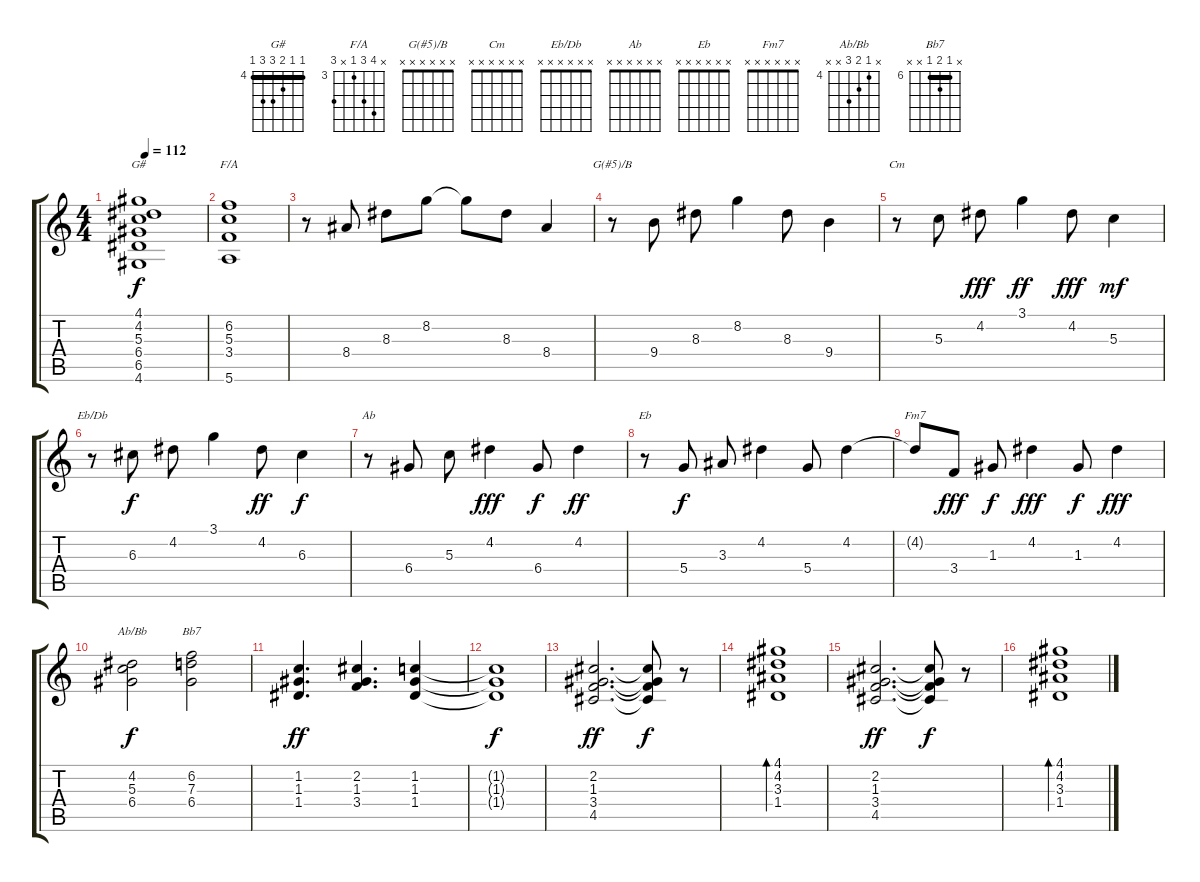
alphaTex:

\track "" {instrument electricguitarclean}
\staff {score tabs}
\tuning (E4 B3 G3 D3 A2 E2) {hide}
\chord ("G#" 4 4 5 6 6 4) {firstfret 4 barre 4}
\chord ("F/A" x 6 5 3 x 5) {firstfret 3}
\chord ("G(#5)/B" x x x x x x)
\chord ("Cm" x x x x x x)
\chord ("Eb/Db" x x x x x x)
\chord ("Ab" x x x x x x)
\chord ("Eb" x x x x x x)
\chord ("Fm7" x x x x x x)
\chord ("Ab/Bb" x 4 5 6 x x) {firstfret 4}
\chord ("Bb7" x 6 7 6 x x) {firstfret 6 barre 6}
\ts (4 4)
\tempo 112
\clef g2
\ks c
(4.1 4.2 5.3 6.4 6.5 4.6).1{ch "G#" dy f} |
(6.2 5.3 3.4 5.6).1{ch "F/A"} |
r.8 8.4.8 8.3.8 8.2.8 8.2{t}.8 8.3.8 8.4.4 |
r.8{ch "G(#5)/B"} 9.4.8 8.3.8 8.2.4 8.3.8 9.4.4 |
r.8{ch "Cm"} 5.3.8 4.2.8{dy fff} 3.1.4{dy ff} 4.2.8{dy fff} 5.3.4{dy mf} |
r.8{ch "Eb/Db"} 6.3.8{dy f} 4.2.8 3.1.4 4.2.8{dy ff} 6.3.4{dy f} |
r.8{ch "Ab"} 6.4.8 5.3.8 4.2.4{dy fff} 6.4.8{dy f} 4.2.4{dy ff} |
r.8{ch "Eb"} 5.4.8{dy f} 3.3.8 4.2.4 5.4.8 4.2.4 |
4.2{t}.8{ch "Fm7"} 3.4.8{dy fff} 1.3.8{dy f} 4.2.4{dy fff} 1.3.8{dy f} 4.2.4{dy fff} |
(4.2 5.3 6.4).2{ch "Ab/Bb" dy f} (6.2 7.3 6.4).2{ch "Bb7"} |
(1.2 1.3 1.4).4{d dy ff} (2.2 1.3 3.4).4{d} (1.2 1.3 1.4).4 |
(1.2{t} 1.3{t} 1.4{t}).1{dy f} |
(2.2 1.3 3.4 4.5).2{d dy ff} (2.2{t} 1.3{t} 3.4{t} 4.5{t}).8{dy f} r.8 |
(4.1 4.2 3.3 1.4).1{bd 60} |
(2.2 1.3 3.4 4.5).2{d dy ff} (2.2{t} 1.3{t} 3.4{t} 4.5{t}).8{dy f} r.8 |
(4.1 4.2 3.3 1.4).1{bd 60}
